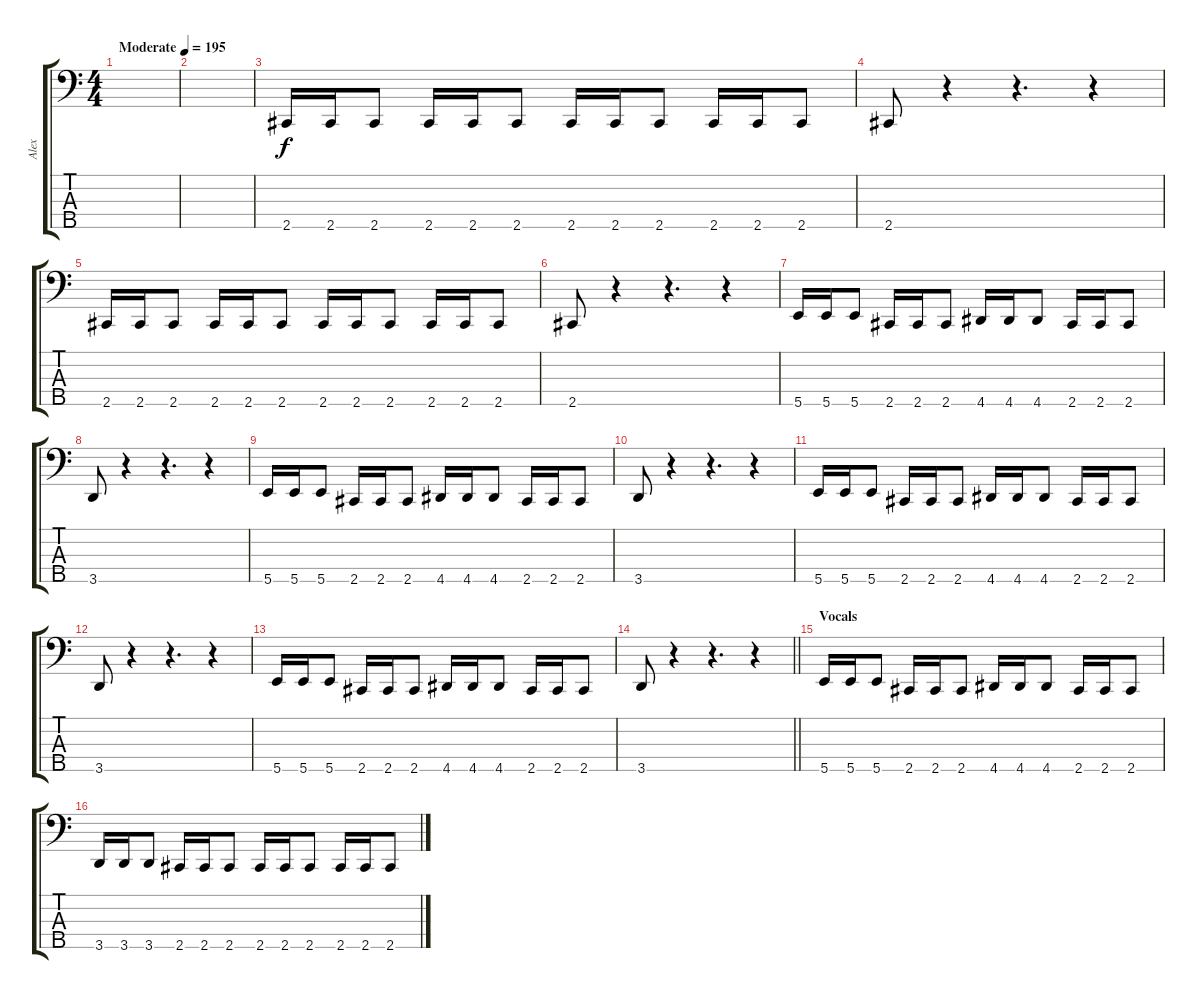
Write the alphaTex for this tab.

\track ("Alex" "Alex") {instrument electricbasspick}
\staff {score tabs}
\tuning (G2 D2 A1 E1 B0) {hide}
\ts (4 4)
\tempo (195 "Moderate")
\clef f4
\ks c
|
|
2.5.16 2.5.16 2.5.8 2.5.16 2.5.16 2.5.8 2.5.16 2.5.16 2.5.8 2.5.16 2.5.16 2.5.8 |
2.5.8 r.4 r.4{d} r.4 |
2.5.16 2.5.16 2.5.8 2.5.16 2.5.16 2.5.8 2.5.16 2.5.16 2.5.8 2.5.16 2.5.16 2.5.8 |
2.5.8 r.4 r.4{d} r.4 |
5.5.16 5.5.16 5.5.8 2.5.16 2.5.16 2.5.8 4.5.16 4.5.16 4.5.8 2.5.16 2.5.16 2.5.8 |
3.5.8 r.4 r.4{d} r.4 |
5.5.16 5.5.16 5.5.8 2.5.16 2.5.16 2.5.8 4.5.16 4.5.16 4.5.8 2.5.16 2.5.16 2.5.8 |
3.5.8 r.4 r.4{d} r.4 |
5.5.16 5.5.16 5.5.8 2.5.16 2.5.16 2.5.8 4.5.16 4.5.16 4.5.8 2.5.16 2.5.16 2.5.8 |
3.5.8 r.4 r.4{d} r.4 |
5.5.16 5.5.16 5.5.8 2.5.16 2.5.16 2.5.8 4.5.16 4.5.16 4.5.8 2.5.16 2.5.16 2.5.8 |
\barLineRight lightlight
3.5.8 r.4 r.4{d} r.4 |
\section ("" "Vocals")
5.5.16 5.5.16 5.5.8 2.5.16 2.5.16 2.5.8 4.5.16 4.5.16 4.5.8 2.5.16 2.5.16 2.5.8 |
3.5.16 3.5.16 3.5.8 2.5.16 2.5.16 2.5.8 2.5.16 2.5.16 2.5.8 2.5.16 2.5.16 2.5.8
